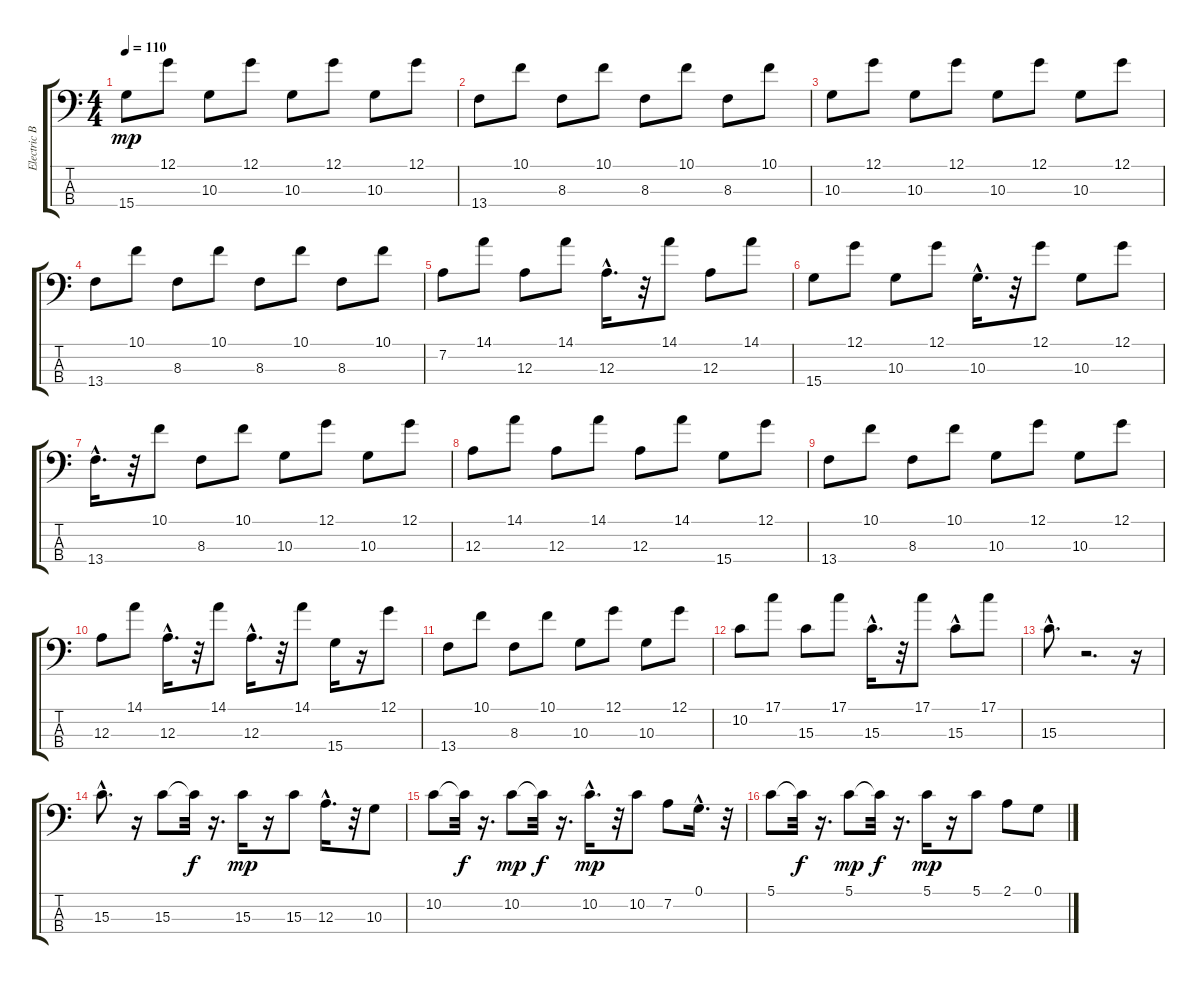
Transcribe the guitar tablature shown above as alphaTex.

\track ("Electric Bass" "Electric B") {instrument electricbassfinger}
\staff {score tabs}
\tuning (G2 D2 A1 E1) {hide}
\ts (4 4)
\tempo 110
\clef f4
\ks c
15.4.8{dy mp} 12.1.8 10.3.8 12.1.8 10.3.8 12.1.8 10.3.8 12.1.8 |
13.4.8 10.1.8 8.3.8 10.1.8 8.3.8 10.1.8 8.3.8 10.1.8 |
10.3.8 12.1.8 10.3.8 12.1.8 10.3.8 12.1.8 10.3.8 12.1.8 |
13.4.8 10.1.8 8.3.8 10.1.8 8.3.8 10.1.8 8.3.8 10.1.8 |
7.2.8 14.1.8 12.3.8 14.1.8 12.3{hac}.16{d} r.32 14.1.8 12.3.8 14.1.8 |
15.4.8 12.1.8 10.3.8 12.1.8 10.3{hac}.16{d} r.32 12.1.8 10.3.8 12.1.8 |
13.4{hac}.16{d} r.32 10.1.8 8.3.8 10.1.8 10.3.8 12.1.8 10.3.8 12.1.8 |
12.3.8 14.1.8 12.3.8 14.1.8 12.3.8 14.1.8 15.4.8 12.1.8 |
13.4.8 10.1.8 8.3.8 10.1.8 10.3.8 12.1.8 10.3.8 12.1.8 |
12.3.8 14.1.8 12.3{hac}.16{d} r.32 14.1.8 12.3{hac}.16{d} r.32 14.1.8 15.4.16 r.16 12.1.8 |
13.4.8 10.1.8 8.3.8 10.1.8 10.3.8 12.1.8 10.3.8 12.1.8 |
10.2.8 17.1.8 15.3.8 17.1.8 15.3{hac}.16{d} r.32 17.1.8 15.3{hac}.8 17.1.8 |
15.3{hac}.8{d} r.2{d} r.16 |
15.3{hac}.8{d} r.16 15.3.8 15.3{t}.32{dy f} r.16{d} 15.3.16{dy mp} r.16 15.3.8 12.3{hac}.16{d} r.32 10.3.8 |
10.2.8 10.2{t}.32{dy f} r.16{d} 10.2.8{dy mp} 10.2{t}.32{dy f} r.16{d} 10.2{hac}.16{d dy mp} r.32 10.2.8 7.2.8 0.1{hac}.16{d} r.32 |
5.1.8 5.1{t}.32{dy f} r.16{d} 5.1.8{dy mp} 5.1{t}.32{dy f} r.16{d} 5.1.16{dy mp} r.16 5.1.8 2.1.8 0.1.8
